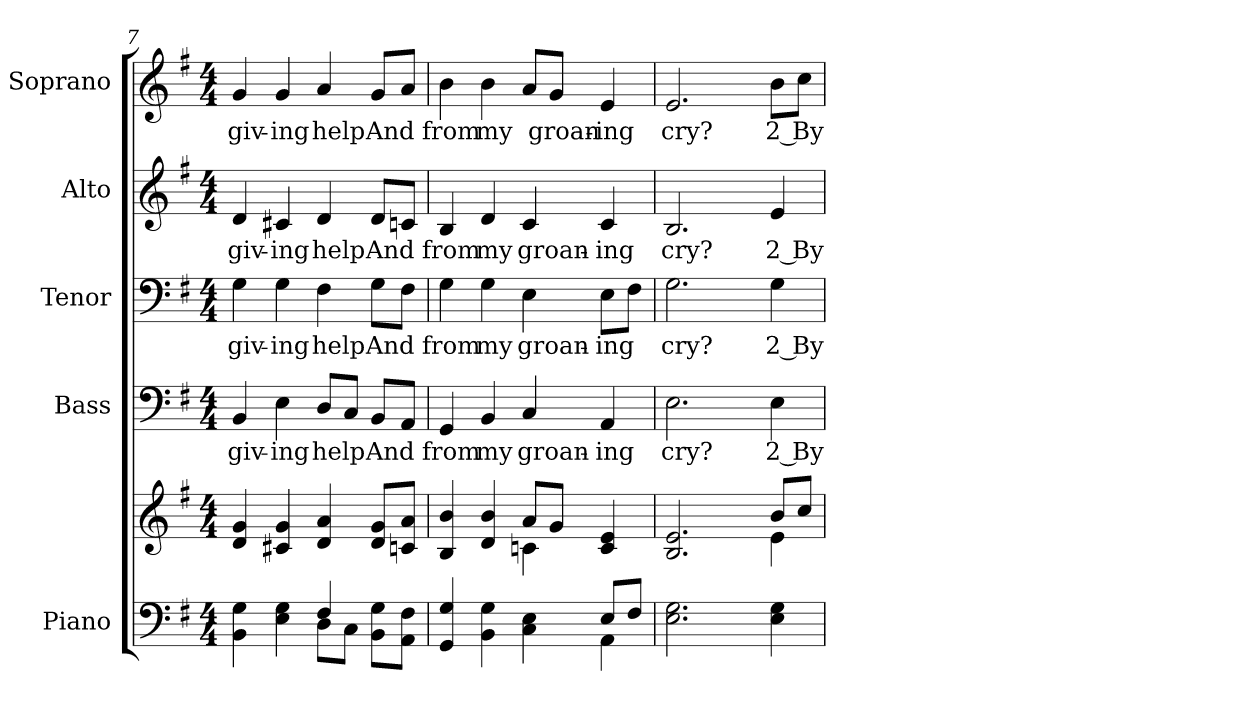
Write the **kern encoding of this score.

**kern	**kern	**kern	**text	**kern	**text	**kern	**text	**kern	**text
*part5	*part5	*part4	*part4	*part3	*part3	*part2	*part2	*part1	*part1
*staff6	*staff5	*staff4	*staff4	*staff3	*staff3	*staff2	*staff2	*staff1	*staff1
*I"Piano	*	*I"Bass	*	*I"Tenor	*	*I"Alto	*	*I"Soprano	*
*I'Pno.	*	*I'B.	*	*I'T.	*	*I'A.	*	*I'S.	*
*clefF4	*clefG2	*clefF4	*	*clefF4	*	*clefG2	*	*clefG2	*
*k[f#]	*k[f#]	*k[f#]	*	*k[f#]	*	*k[f#]	*	*k[f#]	*
*G:	*G:	*G:	*	*G:	*	*G:	*	*G:	*
*M4/4	*M4/4	*M4/4	*	*M4/4	*	*M4/4	*	*M4/4	*
=7	=7	=7	=7	=7	=7	=7	=7	=7	=7
*^	*	*	*	*	*	*	*	*	*
!	!	!	!	!LO:LY:b:color=#000000	!	!	!	!	!	!
!	!	!	!	!	!	!LO:LY:b:color=#000000	!	!	!	!
!	!	!	!	!	!	!	!	!LO:LY:b:color=#000000	!	!
!	!	!	!	!	!	!	!	!	!	!LO:LY:b:color=#000000
4BBi\ 4Gi	2ryy	4di/ 4gi	4BBi/	giv-	4Gi\	giv-	4di/	giv-	4gi/	giv-
!	!	!	!	!LO:LY:b:color=#000000	!	!	!	!	!	!
!	!	!	!	!	!	!LO:LY:b:color=#000000	!	!	!	!
!	!	!	!	!	!	!	!	!LO:LY:b:color=#000000	!	!
!	!	!	!	!	!	!	!	!	!	!LO:LY:b:color=#000000
4Ei\ 4Gi	.	4c#Xi/ 4gi	4Ei\	-ing	4Gi\	-ing	4c#Xi/	-ing	4gi/	-ing
!	!	!	!	!LO:LY:b:color=#000000	!	!	!	!	!	!
!	!	!	!	!	!	!LO:LY:b:color=#000000	!	!	!	!
!	!	!	!	!	!	!	!	!LO:LY:b:color=#000000	!	!
!	!	!	!	!	!	!	!	!	!	!LO:LY:b:color=#000000
4F#i/	8Di\L	4di/ 4ai	8Di/L	help	4F#i\	help	4di/	help	4ai/	help
.	8Ci\J	.	8Ci/J	.	.	.	.	.	.	.
!	!	!	!	!LO:LY:b:color=#000000	!	!	!	!	!	!
!	!	!	!	!	!	!LO:LY:b:color=#000000	!	!	!	!
!	!	!	!	!	!	!	!	!LO:LY:b:color=#000000	!	!
!	!	!	!	!	!	!	!	!	!	!LO:LY:b:color=#000000
8BBi\ 8GiL	4ryy	8di/ 8giL	8BBi/L	And	8Gi\L	And	8di/L	And	8gi/L	And
8AAi\ 8F#iJ	.	8cni/ 8aiJ	8AAi/J	.	8F#i\J	.	8cni/J	.	8ai/J	.
=8	=8	=8	=8	=8	=8	=8	=8	=8	=8	=8
*	*	*^	*	*	*	*	*	*	*	*
!	!	!	!	!	!LO:LY:b:color=#000000	!	!	!	!	!	!
!	!	!	!	!	!	!	!LO:LY:b:color=#000000	!	!	!	!
!	!	!	!	!	!	!	!	!	!LO:LY:b:color=#000000	!	!
!	!	!	!	!	!	!	!	!	!	!	!LO:LY:b:color=#000000
4GGi/ 4Gi	2ryy	4Bi/ 4bi	2ryy	4GGi/	from	4Gi\	from	4Bi/	from	4bi\	from
!	!	!	!	!	!LO:LY:b:color=#000000	!	!	!	!	!	!
!	!	!	!	!	!	!	!LO:LY:b:color=#000000	!	!	!	!
!	!	!	!	!	!	!	!	!	!LO:LY:b:color=#000000	!	!
!	!	!	!	!	!	!	!	!	!	!	!LO:LY:b:color=#000000
4BBi\ 4Gi	.	4di/ 4bi	.	4BBi/	my	4Gi\	my	4di/	my	4bi\	my
!	!	!	!	!	!LO:LY:b:color=#000000	!	!	!	!	!	!
!	!	!	!	!	!	!	!LO:LY:b:color=#000000	!	!	!	!
!	!	!	!	!	!	!	!	!	!LO:LY:b:color=#000000	!	!
4Ci\ 4Ei	4ryy	8ai/L	4cni\	4Ci/	groan-	4Ei\	groan-	4ci/	groan-	8ai/L	.
!	!	!	!	!	!	!	!	!	!	!	!LO:LY:b:color=#000000
.	.	8gi/J	.	.	.	.	.	.	.	8gi/J	groan-
!	!	!	!	!	!LO:LY:b:color=#000000	!	!	!	!	!	!
!	!	!	!	!	!	!	!LO:LY:b:color=#000000	!	!	!	!
!	!	!	!	!	!	!	!	!	!LO:LY:b:color=#000000	!	!
!	!	!	!	!	!	!	!	!	!	!	!LO:LY:b:color=#000000
8Ei/L	4AAi\	4ci/ 4ei	4ryy	4AAi/	-ing	8Ei\L	-ing	4ci/	-ing	4ei/	-ing
8F#i/J	.	.	.	.	.	8F#i\J	.	.	.	.	.
*v	*v	*	*	*	*	*	*	*	*	*	*
=9	=9	=9	=9	=9	=9	=9	=9	=9	=9	=9
!	!	!	!	!LO:LY:b:color=#000000	!	!	!	!	!	!
!	!	!	!	!	!	!LO:LY:b:color=#000000	!	!	!	!
!	!	!	!	!	!	!	!	!LO:LY:b:color=#000000	!	!
!	!	!	!	!	!	!	!	!	!	!LO:LY:b:color=#000000
2.Ei\ 2.Gi	2.Bi/ 2.ei	2ryy	2.Ei\	cry?	2.Gi\	cry?	2.Bi/	cry?	2.ei/	cry?
.	.	4ryy	.	.	.	.	.	.	.	.
!	!	!	!	!LO:LY:b:color=#000000	!	!	!	!	!	!
!	!	!	!	!	!	!LO:LY:b:color=#000000	!	!	!	!
!	!	!	!	!	!	!	!	!LO:LY:b:color=#000000	!	!
!	!	!	!	!	!	!	!	!	!	!LO:LY:b:color=#000000
4Ei\ 4Gi	8bi/L	4ei\	4Ei\	2 By	4Gi\	2 By	4ei/	2 By	8bi\L	2 By
.	8cci/J	.	.	.	.	.	.	.	8cci\J	.
*	*v	*v	*	*	*	*	*	*	*	*
=	=	=	=	=	=	=	=	=	=
*-	*-	*-	*-	*-	*-	*-	*-	*-	*-
